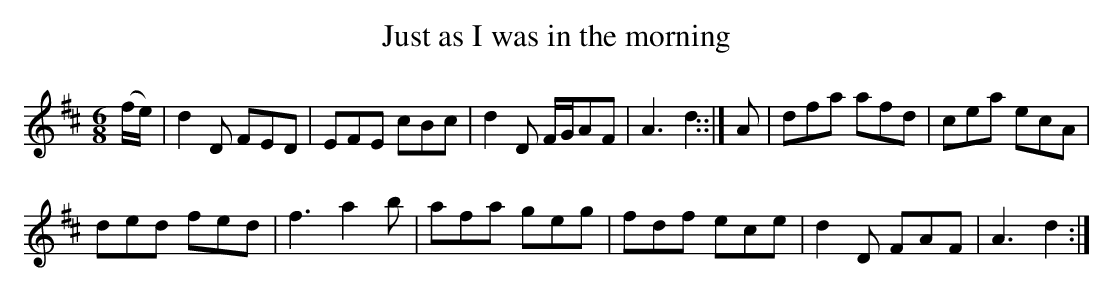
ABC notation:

X:1
T:Just as I was in the morning
M:6/8
K:D
(f/e/)|\
d2D FED| EFE cBc| d2D F/G/AF| A3 d2::|\
A|\
dfa afd| cea ecA|
ded fed| f3 a2b|\
afa geg| fdf ece| d2D FAF| A3 d2:|
